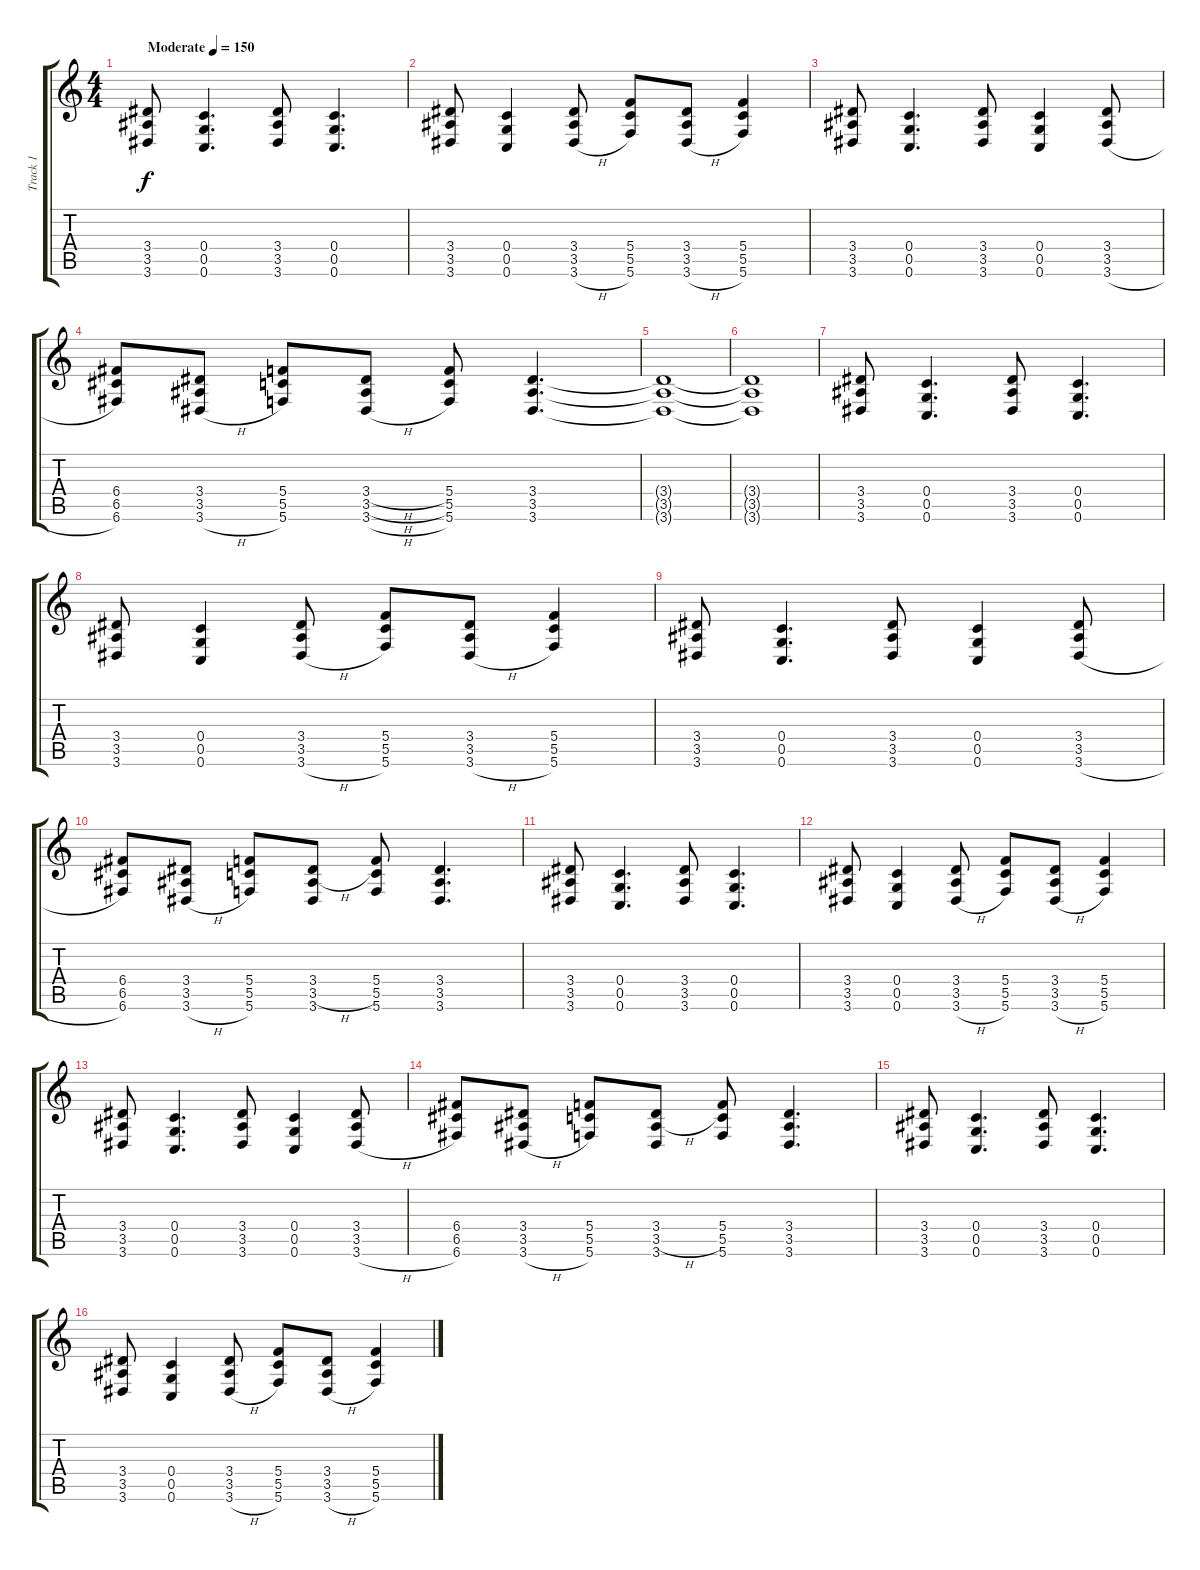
\track ("Track 1" "Track 1") {instrument distortionguitar}
\staff {score tabs}
\tuning (D4 A3 F3 C3 G2 C2) {hide}
\ts (4 4)
\tempo (150 "Moderate")
\clef g2
\ks c
(3.4 3.5 3.6).8{dy f instrument distortionguitar} (0.4 0.5 0.6).4{d} (3.4 3.5 3.6).8 (0.4 0.5 0.6).4{d} |
(3.4 3.5 3.6).8 (0.4 0.5 0.6).4 (3.4 3.5 3.6{h}).8 (5.4 5.5 5.6).8 (3.4 3.5 3.6{h}).8 (5.4 5.5 5.6).4 |
(3.4 3.5 3.6).8 (0.4 0.5 0.6).4{d} (3.4 3.5 3.6).8 (0.4 0.5 0.6).4 (3.4 3.5 3.6{h}).8 |
(6.4 6.5 6.6).8 (3.4 3.5 3.6{h}).8 (5.4 5.5 5.6).8 (3.4{h} 3.5{h} 3.6{h}).8 (5.4 5.5 5.6).8 (3.4 3.5 3.6).4{d} |
(3.4{t} 3.5{t} 3.6{t}).1 |
(3.4{t} 3.5{t} 3.6{t}).1 |
(3.4 3.5 3.6).8 (0.4 0.5 0.6).4{d} (3.4 3.5 3.6).8 (0.4 0.5 0.6).4{d} |
(3.4 3.5 3.6).8 (0.4 0.5 0.6).4 (3.4 3.5 3.6{h}).8 (5.4 5.5 5.6).8 (3.4 3.5 3.6{h}).8 (5.4 5.5 5.6).4 |
(3.4 3.5 3.6).8 (0.4 0.5 0.6).4{d} (3.4 3.5 3.6).8 (0.4 0.5 0.6).4 (3.4 3.5 3.6{h}).8 |
(6.4 6.5 6.6).8 (3.4 3.5 3.6{h}).8 (5.4 5.5 5.6).8 (3.4 3.5{h} 3.6).8 (5.4 5.5 5.6).8 (3.4 3.5 3.6).4{d} |
(3.4 3.5 3.6).8 (0.4 0.5 0.6).4{d} (3.4 3.5 3.6).8 (0.4 0.5 0.6).4{d} |
(3.4 3.5 3.6).8 (0.4 0.5 0.6).4 (3.4 3.5 3.6{h}).8 (5.4 5.5 5.6).8 (3.4 3.5 3.6{h}).8 (5.4 5.5 5.6).4 |
(3.4 3.5 3.6).8 (0.4 0.5 0.6).4{d} (3.4 3.5 3.6).8 (0.4 0.5 0.6).4 (3.4 3.5 3.6{h}).8 |
(6.4 6.5 6.6).8 (3.4 3.5 3.6{h}).8 (5.4 5.5 5.6).8 (3.4 3.5{h} 3.6).8 (5.4 5.5 5.6).8 (3.4 3.5 3.6).4{d} |
(3.4 3.5 3.6).8 (0.4 0.5 0.6).4{d} (3.4 3.5 3.6).8 (0.4 0.5 0.6).4{d} |
(3.4 3.5 3.6).8 (0.4 0.5 0.6).4 (3.4 3.5 3.6{h}).8 (5.4 5.5 5.6).8 (3.4 3.5 3.6{h}).8 (5.4 5.5 5.6).4
